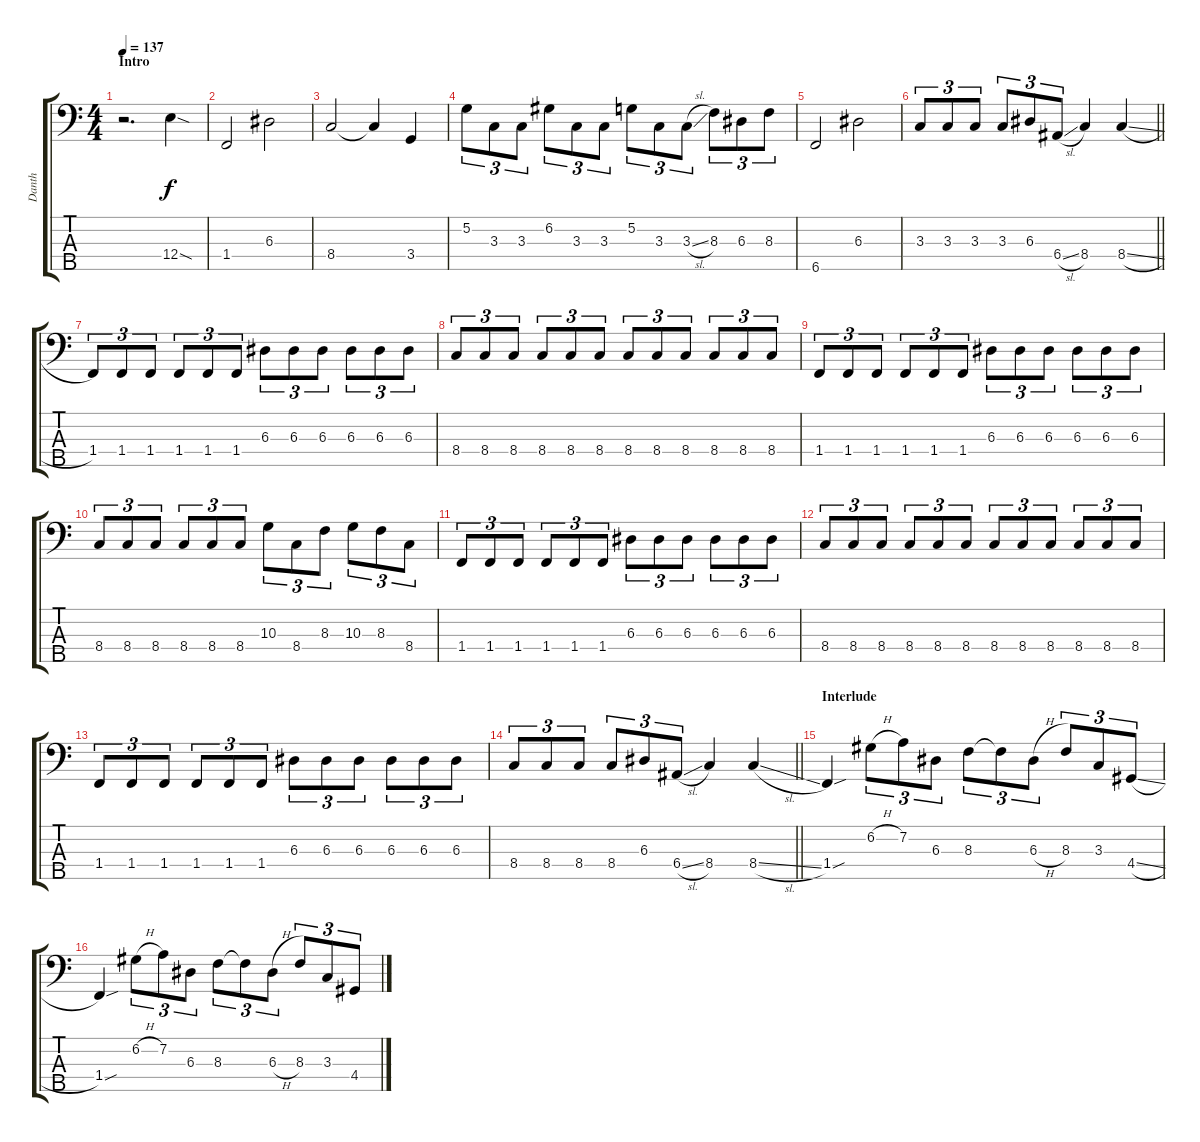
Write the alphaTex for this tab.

\track ("Danth" "Danth") {instrument electricbassfinger}
\staff {score tabs}
\tuning (G2 D2 A1 E1 B0) {hide}
\ts (4 4)
\section ("" "Intro")
\tempo 137
\clef f4
\ks c
r.2{d dy f instrument electricbassfinger} 12.4{sod}.4 |
1.4.2 6.3.2 |
8.4.2 8.4{t}.4 3.4.4 |
5.2.8{tu (3 2)} 3.3.8{tu (3 2)} 3.3.8{tu (3 2)} 6.2.8{tu (3 2)} 3.3.8{tu (3 2)} 3.3.8{tu (3 2)} 5.2.8{tu (3 2)} 3.3.8{tu (3 2)} 3.3{sl}.8{tu (3 2)} 8.3.8{tu (3 2)} 6.3.8{tu (3 2)} 8.3.8{tu (3 2)} |
6.5.2 6.3.2 |
\barLineRight lightlight
3.3.8{tu (3 2)} 3.3.8{tu (3 2)} 3.3.8{tu (3 2)} 3.3.8{tu (3 2)} 6.3.8{tu (3 2)} 6.4{sl}.8{tu (3 2)} 8.4.4 8.4{sl}.4 |
\section ("" "")
1.4.8{tu (3 2)} 1.4.8{tu (3 2)} 1.4.8{tu (3 2)} 1.4.8{tu (3 2)} 1.4.8{tu (3 2)} 1.4.8{tu (3 2)} 6.3.8{tu (3 2)} 6.3.8{tu (3 2)} 6.3.8{tu (3 2)} 6.3.8{tu (3 2)} 6.3.8{tu (3 2)} 6.3.8{tu (3 2)} |
8.4.8{tu (3 2)} 8.4.8{tu (3 2)} 8.4.8{tu (3 2)} 8.4.8{tu (3 2)} 8.4.8{tu (3 2)} 8.4.8{tu (3 2)} 8.4.8{tu (3 2)} 8.4.8{tu (3 2)} 8.4.8{tu (3 2)} 8.4.8{tu (3 2)} 8.4.8{tu (3 2)} 8.4.8{tu (3 2)} |
1.4.8{tu (3 2)} 1.4.8{tu (3 2)} 1.4.8{tu (3 2)} 1.4.8{tu (3 2)} 1.4.8{tu (3 2)} 1.4.8{tu (3 2)} 6.3.8{tu (3 2)} 6.3.8{tu (3 2)} 6.3.8{tu (3 2)} 6.3.8{tu (3 2)} 6.3.8{tu (3 2)} 6.3.8{tu (3 2)} |
8.4.8{tu (3 2)} 8.4.8{tu (3 2)} 8.4.8{tu (3 2)} 8.4.8{tu (3 2)} 8.4.8{tu (3 2)} 8.4.8{tu (3 2)} 10.3.8{tu (3 2)} 8.4.8{tu (3 2)} 8.3.8{tu (3 2)} 10.3.8{tu (3 2)} 8.3.8{tu (3 2)} 8.4.8{tu (3 2)} |
1.4.8{tu (3 2)} 1.4.8{tu (3 2)} 1.4.8{tu (3 2)} 1.4.8{tu (3 2)} 1.4.8{tu (3 2)} 1.4.8{tu (3 2)} 6.3.8{tu (3 2)} 6.3.8{tu (3 2)} 6.3.8{tu (3 2)} 6.3.8{tu (3 2)} 6.3.8{tu (3 2)} 6.3.8{tu (3 2)} |
8.4.8{tu (3 2)} 8.4.8{tu (3 2)} 8.4.8{tu (3 2)} 8.4.8{tu (3 2)} 8.4.8{tu (3 2)} 8.4.8{tu (3 2)} 8.4.8{tu (3 2)} 8.4.8{tu (3 2)} 8.4.8{tu (3 2)} 8.4.8{tu (3 2)} 8.4.8{tu (3 2)} 8.4.8{tu (3 2)} |
1.4.8{tu (3 2)} 1.4.8{tu (3 2)} 1.4.8{tu (3 2)} 1.4.8{tu (3 2)} 1.4.8{tu (3 2)} 1.4.8{tu (3 2)} 6.3.8{tu (3 2)} 6.3.8{tu (3 2)} 6.3.8{tu (3 2)} 6.3.8{tu (3 2)} 6.3.8{tu (3 2)} 6.3.8{tu (3 2)} |
\barLineRight lightlight
8.4.8{tu (3 2)} 8.4.8{tu (3 2)} 8.4.8{tu (3 2)} 8.4.8{tu (3 2)} 6.3.8{tu (3 2)} 6.4{sl}.8{tu (3 2)} 8.4.4 8.4{sl}.4 |
\section ("" "Interlude")
1.4{sou}.4 6.2{h}.8{tu (3 2)} 7.2.8{tu (3 2)} 6.3.8{tu (3 2)} 8.3.8{tu (3 2)} 8.3{t}.8{tu (3 2)} 6.3{h}.8{tu (3 2)} 8.3.8{tu (3 2)} 3.3.8{tu (3 2)} 4.4{sl}.8{tu (3 2)} |
1.4{sou}.4 6.2{h}.8{tu (3 2)} 7.2.8{tu (3 2)} 6.3.8{tu (3 2)} 8.3.8{tu (3 2)} 8.3{t}.8{tu (3 2)} 6.3{h}.8{tu (3 2)} 8.3.8{tu (3 2)} 3.3.8{tu (3 2)} 4.4{sl}.8{tu (3 2)}
